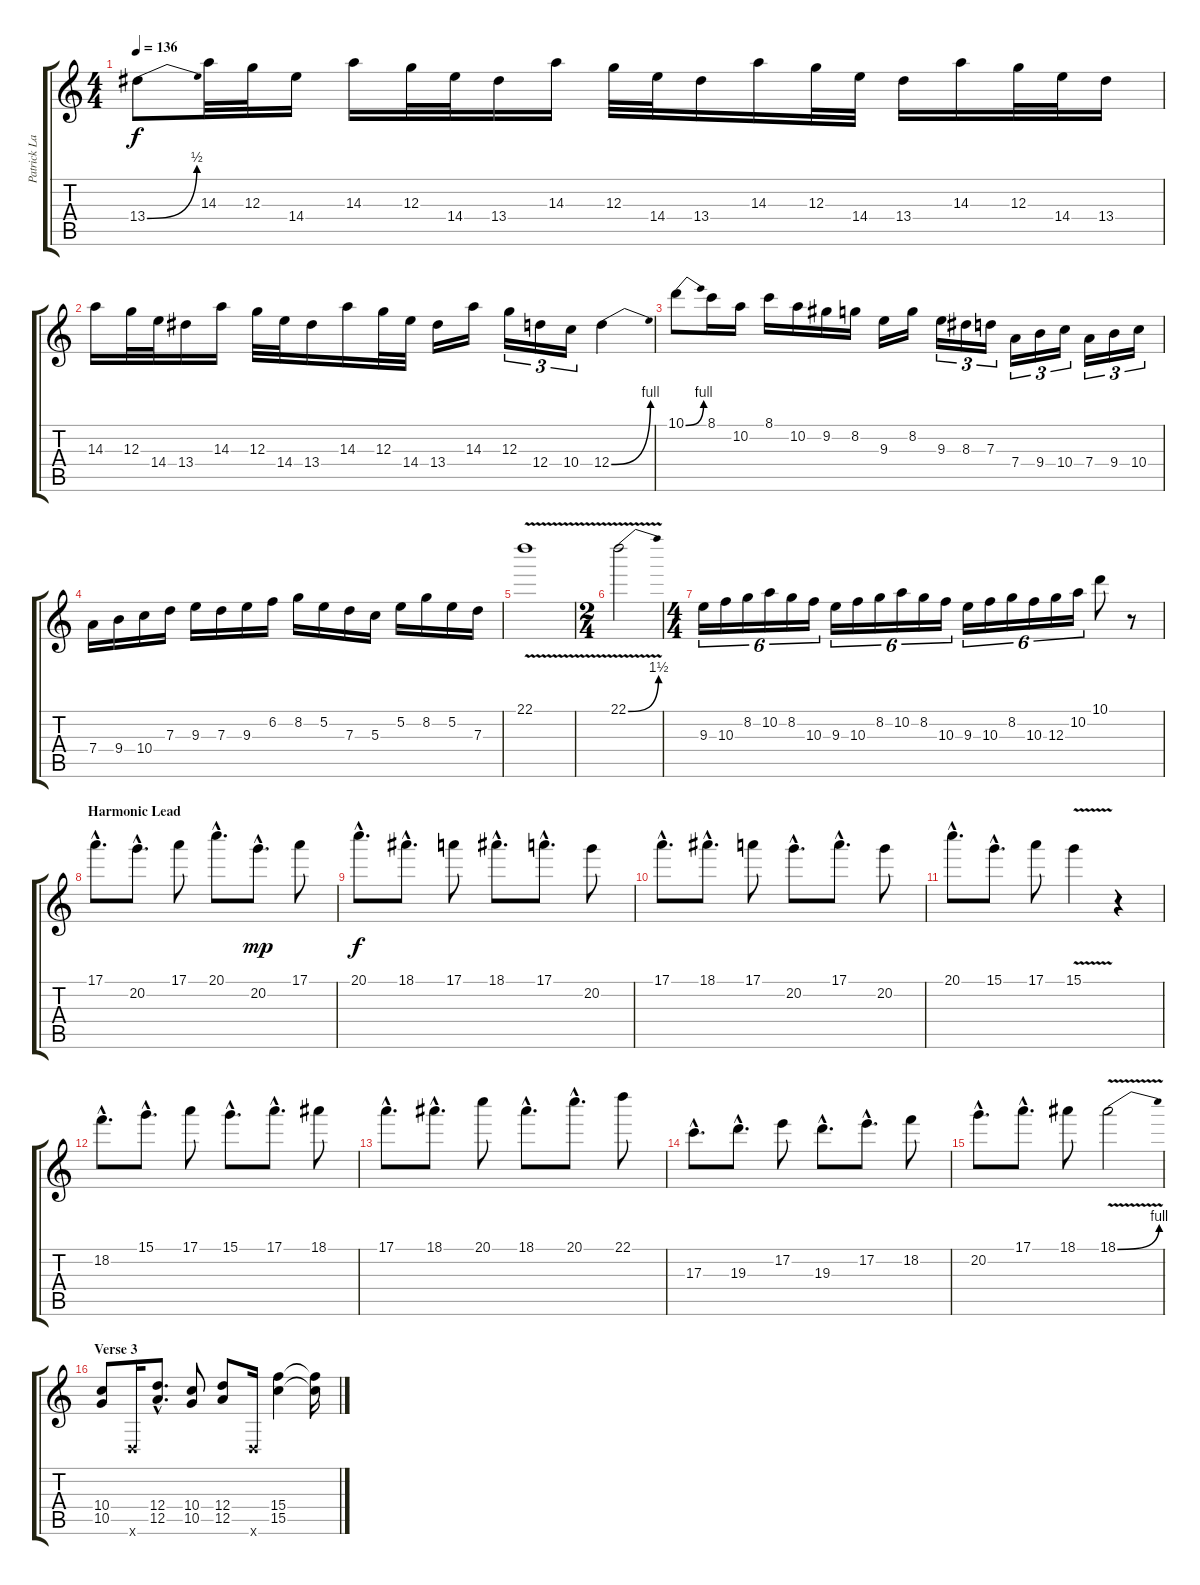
\track ("Patrick Lachman" "Patrick La") {instrument distortionguitar}
\staff {score tabs}
\tuning (E4 B3 G3 D3 A2 D2) {hide}
\ts (4 4)
\tempo 136
\clef g2
\ks c
13.4{be (bend 0 0 60 2)}.8{dy f} 14.3.32 12.3.32 14.4.16 14.3.16 12.3.32 14.4.32 13.4.16 14.3.16 12.3.32 14.4.32 13.4.16 14.3.16 12.3.32 14.4.32 13.4.16 14.3.16 12.3.32 14.4.32 13.4.16 |
14.3.16 12.3.32 14.4.32 13.4.16 14.3.16 12.3.32 14.4.32 13.4.16 14.3.16 12.3.32 14.4.32 13.4.16 14.3.16 12.3.16{tu (3 2)} 12.4.16{tu (3 2)} 10.4.16{tu (3 2)} 12.4{be (bend 0 0 60 4)}.4 |
10.1{be (bend 0 0 60 4)}.8 8.1.16 10.2.16 8.1.16 10.2.16 9.2.16 8.2.16 9.3.16 8.2.16 9.3.16{tu (3 2)} 8.3.16{tu (3 2)} 7.3.16{tu (3 2)} 7.4.16{tu (3 2)} 9.4.16{tu (3 2)} 10.4.16{tu (3 2)} 7.4.16{tu (3 2)} 9.4.16{tu (3 2)} 10.4.16{tu (3 2)} |
7.4.16 9.4.16 10.4.16 7.3.16 9.3.16 7.3.16 9.3.16 6.2.16 8.2.16 5.2.16 7.3.16 5.3.16 5.2.16 8.2.16 5.2.16 7.3.16 |
22.1{v}.1 |
\ts (2 4)
22.1{be (bend 0 0 60 6) v}.2 |
\ts (4 4)
9.3.16{tu (6 4)} 10.3.16{tu (6 4)} 8.2.16{tu (6 4)} 10.2.16{tu (6 4)} 8.2.16{tu (6 4)} 10.3.16{tu (6 4)} 9.3.16{tu (6 4)} 10.3.16{tu (6 4)} 8.2.16{tu (6 4)} 10.2.16{tu (6 4)} 8.2.16{tu (6 4)} 10.3.16{tu (6 4)} 9.3.16{tu (6 4)} 10.3.16{tu (6 4)} 8.2.16{tu (6 4)} 10.3.16{tu (6 4)} 12.3.16{tu (6 4)} 10.2.16{tu (6 4)} 10.1.8 r.8 |
\section ("" "Harmonic Lead")
17.1{hac}.8{d} 20.2{hac}.8{d} 17.1.8 20.1{hac}.8{d} 20.2{hac}.8{d dy mp} 17.1.8 |
20.1{hac}.8{d dy f} 18.1{hac}.8{d} 17.1.8 18.1{hac}.8{d} 17.1{hac}.8{d} 20.2.8 |
17.1{hac}.8{d} 18.1{hac}.8{d} 17.1.8 20.2{hac}.8{d} 17.1{hac}.8{d} 20.2.8 |
20.1{hac}.8{d} 15.1{hac}.8{d} 17.1.8 15.1{v}.4 r.4 |
18.2{hac}.8{d} 15.1{hac}.8{d} 17.1.8 15.1{hac}.8{d} 17.1{hac}.8{d} 18.1.8 |
17.1{hac}.8{d} 18.1{hac}.8{d} 20.1.8 18.1{hac}.8{d} 20.1{hac}.8{d} 22.1.8 |
17.3{hac}.8{d} 19.3{hac}.8{d} 17.2.8 19.3{hac}.8{d} 17.2{hac}.8{d} 18.2.8 |
20.2{hac}.8{d} 17.1{hac}.8{d} 18.1.8 18.1{be (bend 0 0 60 4) v}.2 |
\section ("" "Verse 3")
(10.4 10.5).8{volume 13} 0.6{x}.16 (12.4{hac} 12.5{hac}).8{d} (10.4 10.5).8 (12.4 12.5).8 0.6{x}.16 (15.4 15.5).4 (15.4{t} 15.5{t}).16
